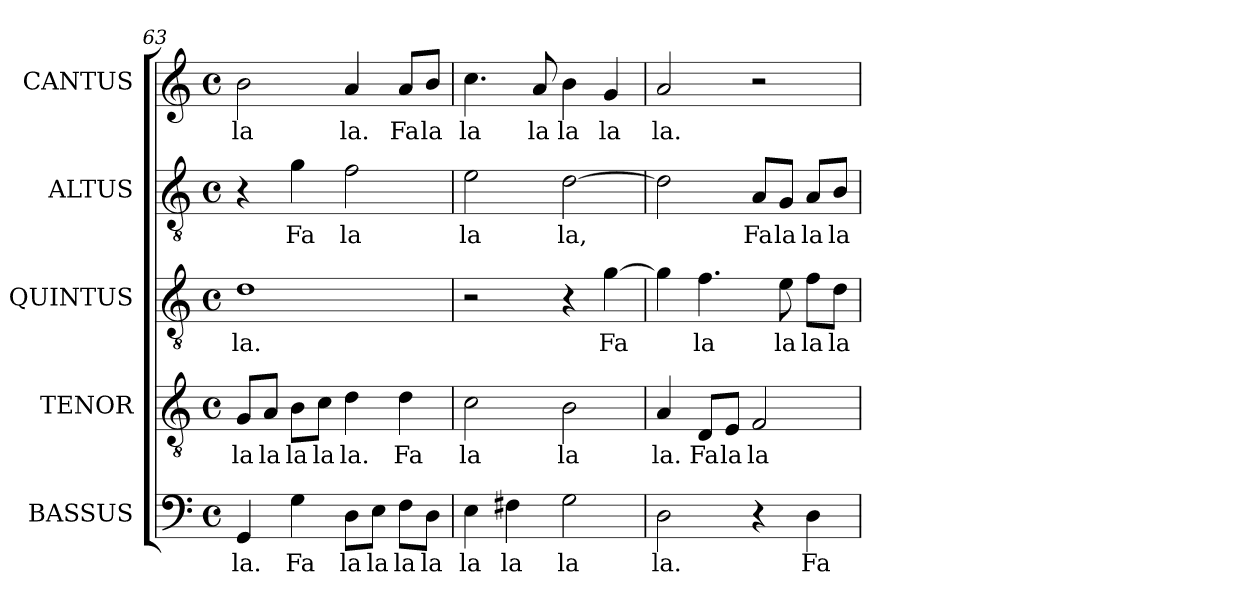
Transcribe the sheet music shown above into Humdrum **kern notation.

**kern	**text	**kern	**text	**kern	**text	**kern	**text	**kern	**text
*part5	*part5	*part4	*part4	*part3	*part3	*part2	*part2	*part1	*part1
*staff5	*staff5	*staff4	*staff4	*staff3	*staff3	*staff2	*staff2	*staff1	*staff1
*I"BASSUS	*	*I"TENOR	*	*I"QUINTUS	*	*I"ALTUS	*	*I"CANTUS	*
*I'B	*	*I'T	*	*	*	*I'A.	*	*I'S	*
*clefF4	*	*clefGv2	*	*clefGv2	*	*clefGv2	*	*clefG2	*
*	*	*ITrd7c12	*	*ITrd7c12	*	*ITrd7c12	*	*	*
*k[]	*	*k[]	*	*k[]	*	*k[]	*	*k[]	*
*C:	*	*C:	*	*C:	*	*C:	*	*C:	*
*M4/4	*	*M4/4	*	*M4/4	*	*M4/4	*	*M4/4	*
*met(c)	*	*met(c)	*	*met(c)	*	*met(c)	*	*met(c)	*
=63	=63	=63	=63	=63	=63	=63	=63	=63	=63
!	!LO:LY:b:color=#000000	!	!	!	!	!	!	!	!
!	!	!	!LO:LY:b:color=#000000	!	!	!	!	!	!
!	!	!	!	!	!LO:LY:b:color=#000000	!	!	!	!
!	!	!	!	!	!	!	!	!	!LO:LY:b:color=#000000
4GGi/	la.	8GGi/L	la	1Di	la.	4r	.	2bi\	la
!	!	!	!LO:LY:b:color=#000000	!	!	!	!	!	!
.	.	8AAi/J	la	.	.	.	.	.	.
!	!LO:LY:b:color=#000000	!	!	!	!	!	!	!	!
!	!	!	!LO:LY:b:color=#000000	!	!	!	!	!	!
!	!	!	!	!	!	!	!LO:LY:b:color=#000000	!	!
4Gi\	Fa	8BBi\L	la	.	.	4Gi\	Fa	.	.
!	!	!	!LO:LY:b:color=#000000	!	!	!	!	!	!
.	.	8Ci\J	la	.	.	.	.	.	.
!	!LO:LY:b:color=#000000	!	!	!	!	!	!	!	!
!	!	!	!LO:LY:b:color=#000000	!	!	!	!	!	!
!	!	!	!	!	!	!	!LO:LY:b:color=#000000	!	!
!	!	!	!	!	!	!	!	!	!LO:LY:b:color=#000000
8Di\L	la	4Di\	la.	.	.	2Fi\	la	4ai/	la.
!	!LO:LY:b:color=#000000	!	!	!	!	!	!	!	!
8Ei\J	la	.	.	.	.	.	.	.	.
!	!LO:LY:b:color=#000000	!	!	!	!	!	!	!	!
!	!	!	!LO:LY:b:color=#000000	!	!	!	!	!	!
!	!	!	!	!	!	!	!	!	!LO:LY:b:color=#000000
8Fi\L	la	4Di\	Fa	.	.	.	.	8ai/L	Fa
!	!LO:LY:b:color=#000000	!	!	!	!	!	!	!	!
!	!	!	!	!	!	!	!	!	!LO:LY:b:color=#000000
8Di\J	la	.	.	.	.	.	.	8bi/J	la
=64	=64	=64	=64	=64	=64	=64	=64	=64	=64
!	!LO:LY:b:color=#000000	!	!	!	!	!	!	!	!
!	!	!	!LO:LY:b:color=#000000	!	!	!	!	!	!
!	!	!	!	!	!	!	!LO:LY:b:color=#000000	!	!
!	!	!	!	!	!	!	!	!	!LO:LY:b:color=#000000
4Ei\	la	2Ci\	la	2r	.	2Ei\	la	4.cci\	la
!	!LO:LY:b:color=#000000	!	!	!	!	!	!	!	!
4F#Xi\	la	.	.	.	.	.	.	.	.
!	!	!	!	!	!	!	!	!	!LO:LY:b:color=#000000
.	.	.	.	.	.	.	.	8ai/	la
!	!LO:LY:b:color=#000000	!	!	!	!	!	!	!	!
!	!	!	!LO:LY:b:color=#000000	!	!	!	!	!	!
!	!	!	!	!	!	!	!LO:LY:b:color=#000000	!	!
!	!	!	!	!	!	!	!	!	!LO:LY:b:color=#000000
2Gi\	la	2BBi\	la	4r	.	[>2Di\	la,	4bi\	la
!	!	!	!	!	!LO:LY:b:color=#000000	!	!	!	!
!	!	!	!	!	!	!	!	!	!LO:LY:b:color=#000000
.	.	.	.	[>4Gi\	Fa	.	.	4gi/	la
=65	=65	=65	=65	=65	=65	=65	=65	=65	=65
!	!LO:LY:b:color=#000000	!	!	!	!	!	!	!	!
!	!	!	!LO:LY:b:color=#000000	!	!	!	!	!	!
!	!	!	!	!	!	!	!	!	!LO:LY:b:color=#000000
2Di\	la.	4AAi/	la.	4Gi\]	.	2Di\]	.	2ai/	la.
!	!	!	!LO:LY:b:color=#000000	!	!	!	!	!	!
!	!	!	!	!	!LO:LY:b:color=#000000	!	!	!	!
.	.	8DDi/L	Fa	4.Fi\	la	.	.	.	.
!	!	!	!LO:LY:b:color=#000000	!	!	!	!	!	!
.	.	8EEi/J	la	.	.	.	.	.	.
!	!	!	!LO:LY:b:color=#000000	!	!	!	!	!	!
!	!	!	!	!	!	!	!LO:LY:b:color=#000000	!	!
4r	.	2FFi/	la	.	.	8AAi/L	Fa	2r	.
!	!	!	!	!	!LO:LY:b:color=#000000	!	!	!	!
!	!	!	!	!	!	!	!LO:LY:b:color=#000000	!	!
.	.	.	.	8Ei\	la	8GGi/J	la	.	.
!	!LO:LY:b:color=#000000	!	!	!	!	!	!	!	!
!	!	!	!	!	!LO:LY:b:color=#000000	!	!	!	!
!	!	!	!	!	!	!	!LO:LY:b:color=#000000	!	!
4Di\	Fa	.	.	8Fi\L	la	8AAi/L	la	.	.
!	!	!	!	!	!LO:LY:b:color=#000000	!	!	!	!
!	!	!	!	!	!	!	!LO:LY:b:color=#000000	!	!
.	.	.	.	8Di\J	la	8BBi/J	la	.	.
=	=	=	=	=	=	=	=	=	=
*-	*-	*-	*-	*-	*-	*-	*-	*-	*-
